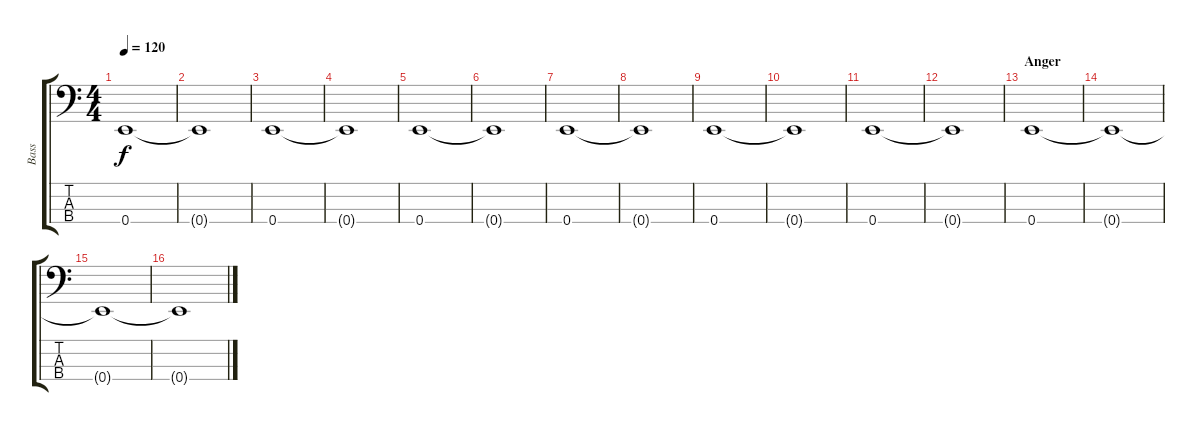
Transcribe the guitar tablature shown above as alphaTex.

\track ("Bass" "Bass") {instrument fretlessbass}
\staff {score tabs}
\tuning (G2 D2 A1 E1) {hide}
\ts (4 4)
\tempo 120
\clef f4
\ks c
0.4.1{dy f} |
0.4{t}.1 |
0.4.1 |
0.4{t}.1 |
0.4.1 |
0.4{t}.1 |
0.4.1 |
0.4{t}.1 |
0.4.1 |
0.4{t}.1 |
0.4.1 |
0.4{t}.1 |
\section ("" "Anger")
0.4.1 |
0.4{t}.1 |
0.4{t}.1 |
0.4{t}.1
